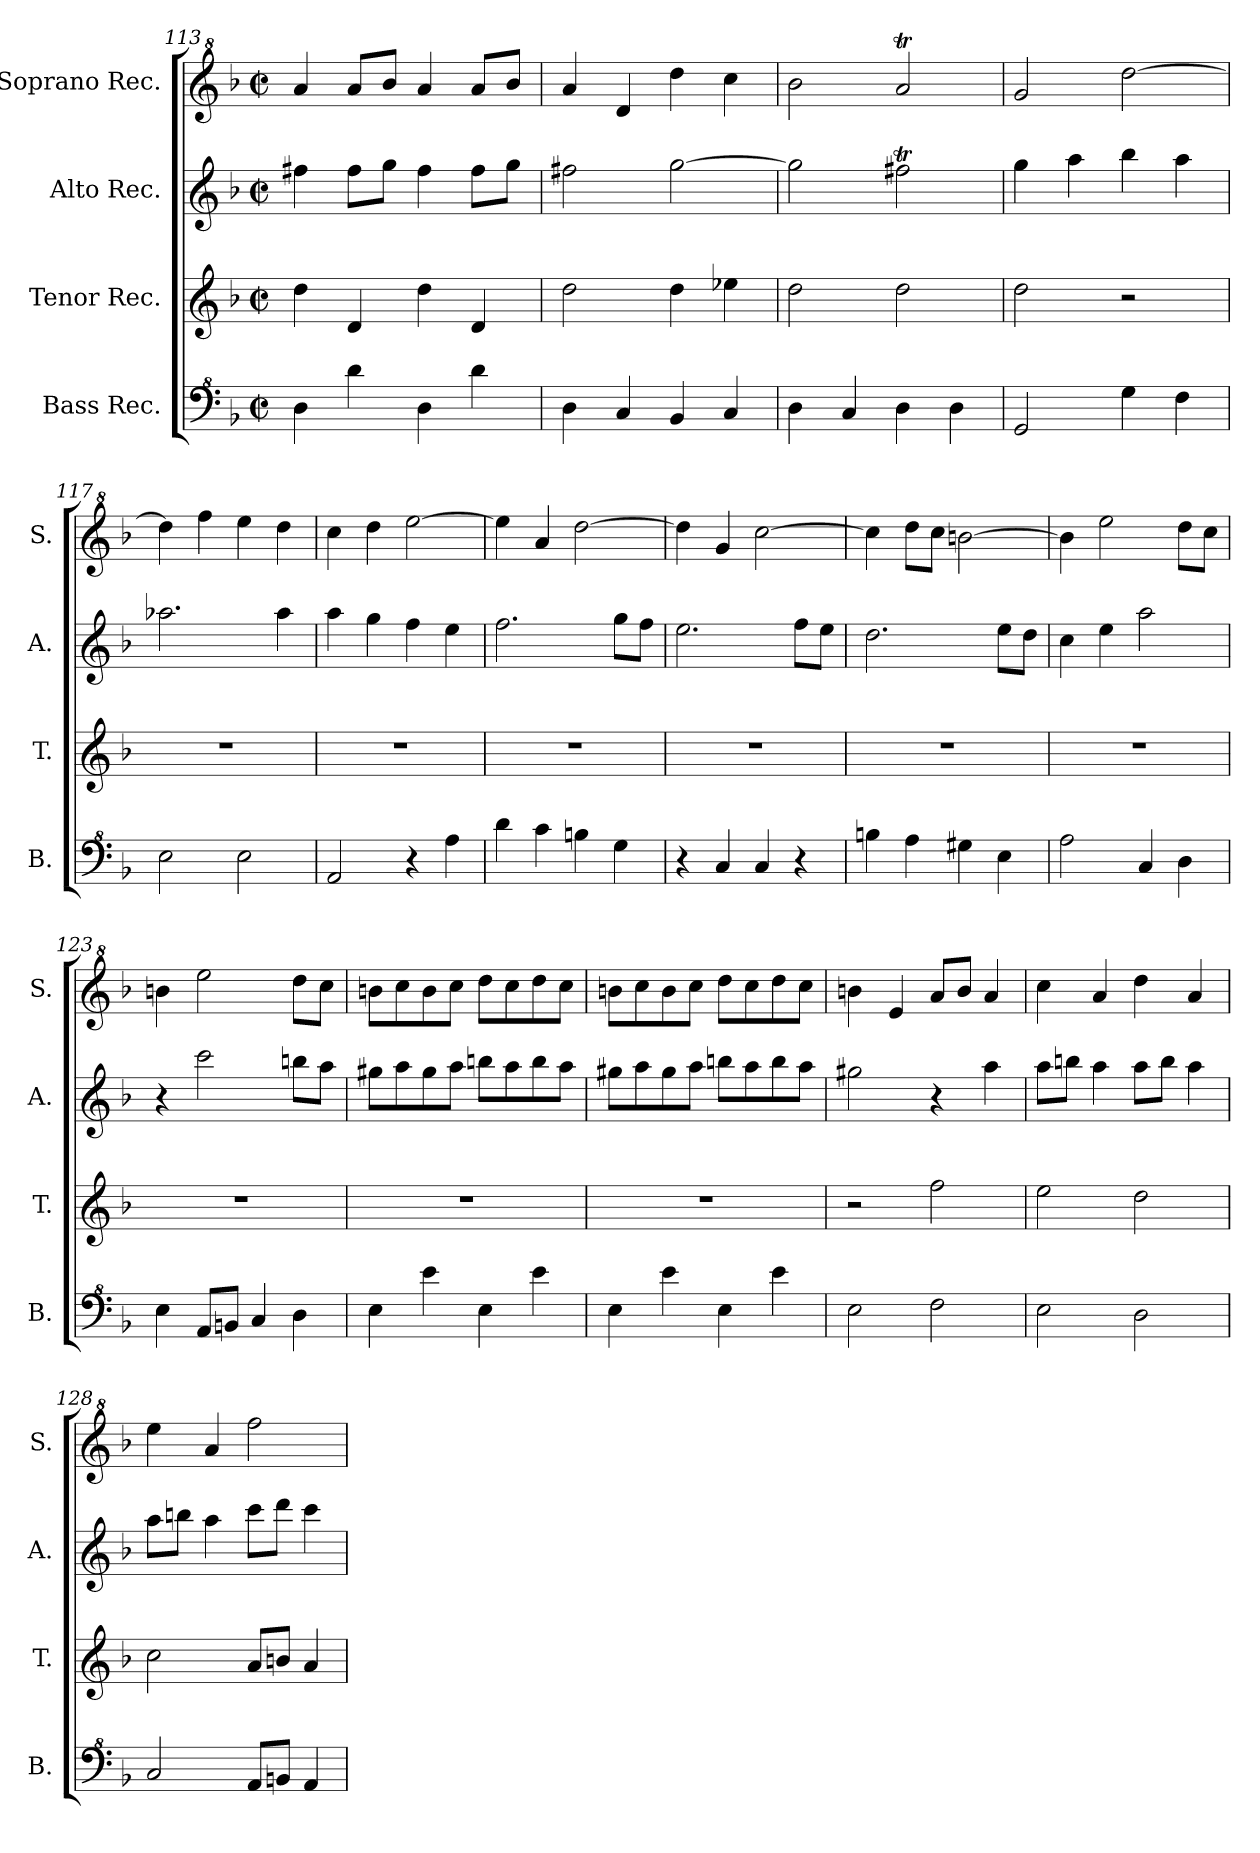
**kern	**kern	**kern	**kern
*part4	*part3	*part2	*part1
*staff4	*staff3	*staff2	*staff1
*I"Bass Rec.	*I"Tenor Rec.	*I"Alto Rec.	*I"Soprano Rec.
*I'B.	*I'T.	*I'A.	*I'S.
*clefF^4	*clefG2	*clefG2	*clefG^2
*k[b-]	*k[b-]	*k[b-]	*k[b-]
*F:	*F:	*F:	*F:
*M2/2	*M2/2	*M2/2	*M2/2
*met(c|)	*met(c|)	*met(c|)	*met(c|)
=113	=113	=113	=113
4d\	4dd\	4ff#X\	4aa/
4dd\	4d/	8ff#\L	8aa/L
.	.	8gg\J	8bb-/J
4d\	4dd\	4ff#\	4aa/
4dd\	4d/	8ff#\L	8aa/L
.	.	8gg\J	8bb-/J
!!LO:LB:g=z
=114	=114	=114	=114
4d\	2dd\	2ff#X\	4aa/
4c/	.	.	4dd/
4B-/	4dd\	[2gg\	4ddd\
4c/	4ee-X\	.	4ccc\
=115	=115	=115	=115
4d\	2dd\	2gg\]	2bb-\
4c/	.	.	.
4d\	2dd\	2ff#Xt\	2aat/
4d\	.	.	.
=116	=116	=116	=116
2G/	2dd\	4gg\	2gg/
.	.	4aa\	.
4g\	2r	4bb-\	[2ddd\
4f\	.	4aa\	.
=117	=117	=117	=117
2e\	1r	2.aa-X\	4ddd\]
.	.	.	4fff\
2e\	.	.	4eee\
.	.	4aa-\	4ddd\
=118	=118	=118	=118
2A/	1r	4aa\	4ccc\
.	.	4gg\	4ddd\
4r	.	4ff\	[2eee\
4a\	.	4ee\	.
=119	=119	=119	=119
4dd\	1r	2.ff\	4eee\]
4cc\	.	.	4aa/
4bn\	.	.	[2ddd\
4g\	.	8gg\L	.
.	.	8ff\J	.
=120	=120	=120	=120
4r	1r	2.ee\	4ddd\]
4c/	.	.	4gg/
4c/	.	.	[2ccc\
4r	.	8ff\L	.
.	.	8ee\J	.
=121	=121	=121	=121
4bn\	1r	2.dd\	4ccc\]
4a\	.	.	8ddd\L
.	.	.	8ccc\J
4g#X\	.	.	[2bbn\
4e\	.	8ee\L	.
.	.	8dd\J	.
=122	=122	=122	=122
2a\	1r	4cc\	4bb\]
.	.	4ee\	2eee\
4c/	.	2aa\	.
4d\	.	.	8ddd\L
.	.	.	8ccc\J
=123	=123	=123	=123
4e\	1r	4r	4bbn\
8A/L	.	2ccc\	2eee\
8Bn/J	.	.	.
4c/	.	.	.
4d\	.	8bbn\L	8ddd\L
.	.	8aa\J	8ccc\J
=124	=124	=124	=124
4e\	1r	8gg#X\L	8bbn\L
.	.	8aa\	8ccc\
4ee\	.	8gg#\	8bb\
.	.	8aa\J	8ccc\J
4e\	.	8bbn\L	8ddd\L
.	.	8aa\	8ccc\
4ee\	.	8bb\	8ddd\
.	.	8aa\J	8ccc\J
!!LO:LB:g=z
=125	=125	=125	=125
4e\	1r	8gg#X\L	8bbn\L
.	.	8aa\	8ccc\
4ee\	.	8gg#\	8bb\
.	.	8aa\J	8ccc\J
4e\	.	8bbn\L	8ddd\L
.	.	8aa\	8ccc\
4ee\	.	8bb\	8ddd\
.	.	8aa\J	8ccc\J
=126	=126	=126	=126
2e\	2r	2gg#X\	4bbn\
.	.	.	4ee/
2f\	2ff\	4r	8aa/L
.	.	.	8bb/J
.	.	4aa\	4aa/
=127	=127	=127	=127
2e\	2ee\	8aa\L	4ccc\
.	.	8bbn\J	.
.	.	4aa\	4aa/
2d\	2dd\	8aa\L	4ddd\
.	.	8bb\J	.
.	.	4aa\	4aa/
=128	=128	=128	=128
2c/	2cc\	8aa\L	4eee\
.	.	8bbn\J	.
.	.	4aa\	4aa/
8A/L	8a/L	8ccc\L	2fff\
8Bn/J	8bn/J	8ddd\J	.
4A/	4a/	4ccc\	.
=	=	=	=
*-	*-	*-	*-
